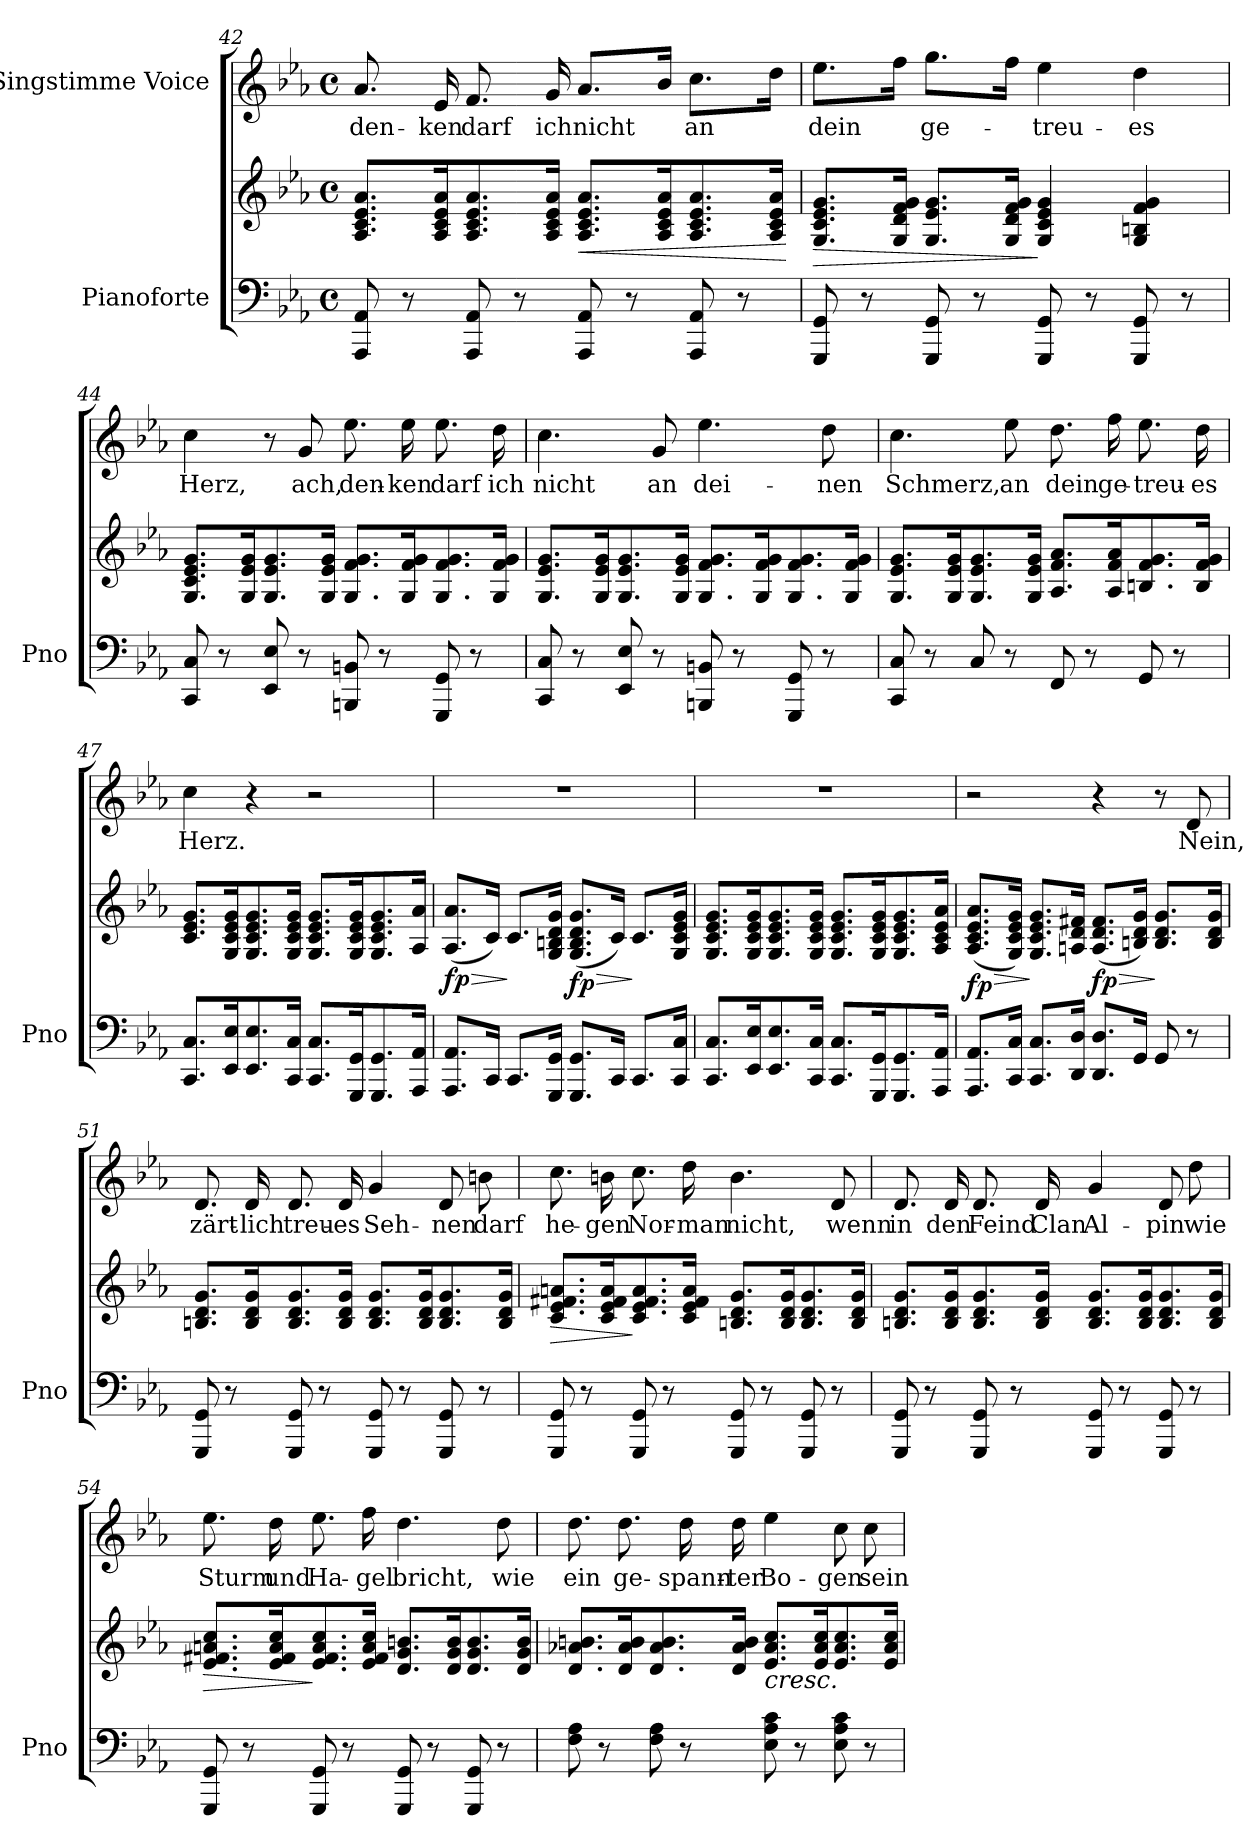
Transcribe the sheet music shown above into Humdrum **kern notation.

**kern	**kern	**dynam	**kern	**text
*part2	*part2	*part2	*part1	*part1
*staff3	*staff2	*staff2/3	*staff1	*staff1
*I"Pianoforte	*	*	*I"Singstimme Voice	*
*I'Pno	*	*	*	*
*clefF4	*clefG2	*	*clefG2	*
*k[b-e-a-]	*k[b-e-a-]	*	*k[b-e-a-]	*
*M4/4	*M4/4	*	*M4/4	*
*met(c)	*met(c)	*	*met(c)	*
=42	=42	=42	=42	=42
8AAA-/ 8AA-/	8.A-/ 8.c/ 8.e-/ 8.a-/L	.	8.a-/	den-
8r	.	.	.	.
.	16A-/ 16c/ 16e-/ 16a-/K	.	16e-/	-ken
8AAA-/ 8AA-/	8.A-/ 8.c/ 8.e-/ 8.a-/	.	8.f/	darf
8r	.	.	.	.
.	16A-/ 16c/ 16e-/ 16a-/Jk	.	16g/	ich
!	!	!LO:HP:b	!	!
8AAA-/ 8AA-/	8.A-/ 8.c/ 8.e-/ 8.a-/L	<	8.a-/L	nicht
8r	.	.	.	.
.	16A-/ 16c/ 16e-/ 16a-/K	.	16b-/Jk	.
8AAA-/ 8AA-/	8.A-/ 8.c/ 8.e-/ 8.a-/	.	8.cc\L	an
8r	.	.	.	.
.	16A-/ 16c/ 16e-/ 16a-/Jk	.	16dd\Jk	.
.	.	[	.	.
=43	=43	=43	=43	=43
!	!	!LO:HP:b	!	!
8GGG/ 8GG/	8.G/ 8.c/ 8.e-/ 8.g/L	>	8.ee-\L	dein
8r	.	.	.	.
.	16G/ 16d/ 16f/ 16g/Jk	.	16ff\Jk	.
8GGG/ 8GG/	8.G/ 8.e-/ 8.g/L	.	8.gg\L	ge-
8r	.	.	.	.
.	16G/ 16d/ 16f/ 16g/Jk	.	16ff\Jk	.
8GGG/ 8GG/	4G/ 4c/ 4e-/ 4g/	]	4ee-\	-treu-
8r	.	.	.	.
8GGG/ 8GG/	4G/ 4Bn/ 4f/ 4g/	.	4dd\	-es
8r	.	.	.	.
=44	=44	=44	=44	=44
8CC/ 8C/	8.G/ 8.c/ 8.e-/ 8.g/L	.	4cc\	Herz,
8r	.	.	.	.
.	16G/ 16e-/ 16g/K	.	.	.
8EE-/ 8E-/	8.G/ 8.e-/ 8.g/	.	8r	.
8r	.	.	8g/	ach,
.	16G/ 16e-/ 16g/Jk	.	.	.
8BBBn/ 8BBn/	8.G/ 8.f/ 8.g/L	.	8.ee-\	den-
8r	.	.	.	.
.	16G/ 16f/ 16g/K	.	16ee-\	-ken
8GGG/ 8GG/	8.G/ 8.f/ 8.g/	.	8.ee-\	darf
8r	.	.	.	.
.	16G/ 16f/ 16g/Jk	.	16dd\	ich
=45	=45	=45	=45	=45
8CC/ 8C/	8.G/ 8.e-/ 8.g/L	.	4.cc\	nicht
8r	.	.	.	.
.	16G/ 16e-/ 16g/K	.	.	.
8EE-/ 8E-/	8.G/ 8.e-/ 8.g/	.	.	.
8r	.	.	8g/	an
.	16G/ 16e-/ 16g/Jk	.	.	.
8BBBn/ 8BBn/	8.G/ 8.f/ 8.g/L	.	4.ee-\	dei-
8r	.	.	.	.
.	16G/ 16f/ 16g/K	.	.	.
8GGG/ 8GG/	8.G/ 8.f/ 8.g/	.	.	.
8r	.	.	8dd\	-nen
.	16G/ 16f/ 16g/Jk	.	.	.
=46	=46	=46	=46	=46
8CC/ 8C/	8.G/ 8.e-/ 8.g/L	.	4.cc\	Schmerz,
8r	.	.	.	.
.	16G/ 16e-/ 16g/K	.	.	.
8C/	8.G/ 8.e-/ 8.g/	.	.	.
8r	.	.	8ee-\	an
.	16G/ 16e-/ 16g/Jk	.	.	.
8FF/	8.A-/ 8.f/ 8.a-/L	.	8.dd\	dein
8r	.	.	.	.
.	16A-/ 16f/ 16a-/K	.	16ff\	ge-
8GG/	8.Bn/ 8.f/ 8.g/	.	8.ee-\	-treu-
8r	.	.	.	.
.	16B/ 16f/ 16g/Jk	.	16dd\	-es
=47	=47	=47	=47	=47
8.CC/ 8.C/L	8.c/ 8.e-/ 8.g/L	.	4cc\	Herz.
16EE-/ 16E-/K	16G/ 16c/ 16e-/ 16g/K	.	.	.
8.EE-/ 8.E-/	8.G/ 8.c/ 8.e-/ 8.g/	.	4r	.
16CC/ 16C/Jk	16G/ 16c/ 16e-/ 16g/Jk	.	.	.
8.CC/ 8.C/L	8.G/ 8.c/ 8.e-/ 8.g/L	.	2r	.
16GGG/ 16GG/K	16G/ 16c/ 16e-/ 16g/K	.	.	.
8.GGG/ 8.GG/	8.G/ 8.c/ 8.e-/ 8.g/	.	.	.
16AAA-/ 16AA-/Jk	16A-/ 16a-/Jk	.	.	.
=48	=48	=48	=48	=48
!	!	!LO:HP:b	!	!
!	!	!LO:DY:n=1:b	!	!
8.AAA-/ 8.AA-/L	(8.A-/ 8.a-/L	> fp	1r	.
16CC/Jk	16c/Jk)	.	.	.
8.CC/L	8.c/L	]	.	.
16GGG/ 16GG/Jk	16G/ 16Bn/ 16d/ 16g/Jk	.	.	.
!	!	!LO:HP:b	!	!
!	!	!LO:DY:n=2:b	!	!
8.GGG/ 8.GG/L	(8.G/ 8.B/ 8.d/ 8.g/L	> fp	.	.
16CC/Jk	16c/Jk)	.	.	.
8.CC/L	8.c/L	]	.	.
16CC/ 16C/Jk	16G/ 16c/ 16e-/ 16g/Jk	.	.	.
=49	=49	=49	=49	=49
8.CC/ 8.C/L	8.G/ 8.c/ 8.e-/ 8.g/L	.	1r	.
16EE-/ 16E-/K	16G/ 16c/ 16e-/ 16g/K	.	.	.
8.EE-/ 8.E-/	8.G/ 8.c/ 8.e-/ 8.g/	.	.	.
16CC/ 16C/Jk	16G/ 16c/ 16e-/ 16g/Jk	.	.	.
8.CC/ 8.C/L	8.G/ 8.c/ 8.e-/ 8.g/L	.	.	.
16GGG/ 16GG/K	16G/ 16c/ 16e-/ 16g/K	.	.	.
8.GGG/ 8.GG/	8.G/ 8.c/ 8.e-/ 8.g/	.	.	.
16AAA-/ 16AA-/Jk	16A-/ 16c/ 16e-/ 16a-/Jk	.	.	.
=50	=50	=50	=50	=50
!	!	!LO:HP:b	!	!
!	!	!LO:DY:n=1:b	!	!
8.AAA-/ 8.AA-/L	(8.A-/ 8.c/ 8.e-/ 8.a-/L	> fp	2r	.
16CC/ 16C/Jk	16G/ 16c/ 16e-/ 16g/Jk)	.	.	.
8.CC/ 8.C/L	8.G/ 8.c/ 8.e-/ 8.g/L	]	.	.
16DD/ 16D/Jk	16An/ 16d/ 16f#X/Jk	.	.	.
!	!	!LO:HP:b	!	!
!	!	!LO:DY:n=2:b	!	!
8.DD/ 8.D/L	(8.A/ 8.d/ 8.f#/L	> fp	4r	.
16GG/Jk	16Bn/ 16d/ 16g/Jk)	.	.	.
8GG/	8.B/ 8.d/ 8.g/L	]	8r	.
8r	.	.	8d/	Nein,
.	16B/ 16d/ 16g/Jk	.	.	.
=51	=51	=51	=51	=51
8GGG/ 8GG/	8.Bn/ 8.d/ 8.g/L	.	8.d/	zärt-
8r	.	.	.	.
.	16B/ 16d/ 16g/K	.	16d/	-lich
8GGG/ 8GG/	8.B/ 8.d/ 8.g/	.	8.d/	treu-
8r	.	.	.	.
.	16B/ 16d/ 16g/Jk	.	16d/	-es
8GGG/ 8GG/	8.B/ 8.d/ 8.g/L	.	4g/	Seh-
8r	.	.	.	.
.	16B/ 16d/ 16g/K	.	.	.
8GGG/ 8GG/	8.B/ 8.d/ 8.g/	.	8d/	-nen
8r	.	.	8bn\	darf
.	16B/ 16d/ 16g/Jk	.	.	.
=52	=52	=52	=52	=52
!	!	!LO:HP:b	!	!
8GGG/ 8GG/	8.c/ 8.e-/ 8.f#X/ 8.an/L	>	8.cc\	he-
8r	.	.	.	.
.	16c/ 16e-/ 16f#/ 16a/K	.	16bn\	-gen
8GGG/ 8GG/	8.c/ 8.e-/ 8.f#/ 8.a/	]	8.cc\	Nor-
8r	.	.	.	.
.	16c/ 16e-/ 16f#/ 16a/Jk	.	16dd\	-man
8GGG/ 8GG/	8.Bn/ 8.d/ 8.g/L	.	4.b\	nicht,
8r	.	.	.	.
.	16B/ 16d/ 16g/K	.	.	.
8GGG/ 8GG/	8.B/ 8.d/ 8.g/	.	.	.
8r	.	.	8d/	wenn
.	16B/ 16d/ 16g/Jk	.	.	.
=53	=53	=53	=53	=53
8GGG/ 8GG/	8.Bn/ 8.d/ 8.g/L	.	8.d/	in
8r	.	.	.	.
.	16B/ 16d/ 16g/K	.	16d/	den
8GGG/ 8GG/	8.B/ 8.d/ 8.g/	.	8.d/	Feind
8r	.	.	.	.
.	16B/ 16d/ 16g/Jk	.	16d/	Clan
8GGG/ 8GG/	8.B/ 8.d/ 8.g/L	.	4g/	Al-
8r	.	.	.	.
.	16B/ 16d/ 16g/K	.	.	.
8GGG/ 8GG/	8.B/ 8.d/ 8.g/	.	8d/	-pin
8r	.	.	8dd\	wie
.	16B/ 16d/ 16g/Jk	.	.	.
=54	=54	=54	=54	=54
!	!	!LO:HP:b	!	!
8GGG/ 8GG/	8.e-/ 8.f#X/ 8.an/ 8.cc/L	>	8.ee-\	Sturm
8r	.	.	.	.
.	16e-/ 16f#/ 16a/ 16cc/K	.	16dd\	und
8GGG/ 8GG/	8.e-/ 8.f#/ 8.a/ 8.cc/	]	8.ee-\	Ha-
8r	.	.	.	.
.	16e-/ 16f#/ 16a/ 16cc/Jk	.	16ff\	-gel
8GGG/ 8GG/	8.d/ 8.g/ 8.bn/L	.	4.dd\	bricht,
8r	.	.	.	.
.	16d/ 16g/ 16b/K	.	.	.
8GGG/ 8GG/	8.d/ 8.g/ 8.b/	.	.	.
8r	.	.	8dd\	wie
.	16d/ 16g/ 16b/Jk	.	.	.
=55	=55	=55	=55	=55
8F\ 8A-\	8.d/ 8.a-X/ 8.bn/L	.	8.dd\	ein
8r	.	.	.	.
.	16d/ 16a-/ 16b/K	.	8.dd\	ge-
8F\ 8A-\	8.d/ 8.a-/ 8.b/	.	.	.
8r	.	.	16dd\	-spann-
.	16d/ 16a-/ 16b/Jk	.	16dd\	-ter
!	!LO:TX:b:i:t=cresc.	!	!	!
8E-\ 8A-\ 8c\	8.e-/ 8.a-/ 8.cc/L	.	4ee-\	Bo-
8r	.	.	.	.
.	16e-/ 16a-/ 16cc/K	.	.	.
8E-\ 8A-\ 8c\	8.e-/ 8.a-/ 8.cc/	.	8cc\	-gen
8r	.	.	8cc\	sein
.	16e-/ 16a-/ 16cc/Jk	.	.	.
=	=	=	=	=
*-	*-	*-	*-	*-
